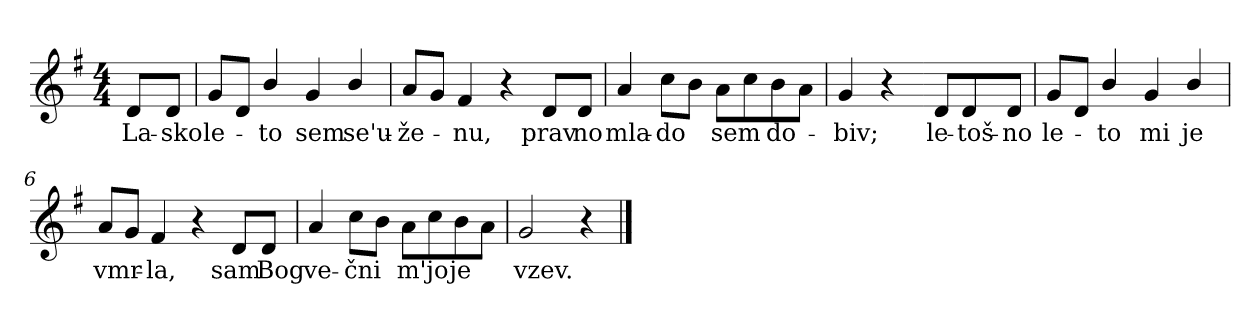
**kern	**text
*part1	*part1
*staff1	*staff1
*clefG2	*
*k[f#]	*
*G:	*
*M4/4	*
*MM79	*
=	=
8d/L	La-
8d/J	-sko
=1	=1
8g/L	le-
8d/J	.
4b/	-to
4g/	sem
4b/	se'u-
=2	=2
8a/L	-že-
8g/J	.
4f#/	-nu,
4r	.
8d/L	prav
8d/J	no
=3	=3
4a/	mla-
8cc\L	-do
8b\J	.
8a\L	sem
8cc\	.
8b\	do-
8a\J	.
=4	=4
4g/	-biv;
4r	.
=4X1-	=4X1-
8d/L	le-
8d/	-toš-
8d/J	-no
!!LO:LB:g=z
=5	=5
8g/L	le-
8d/J	.
4b/	-to
4g/	mi
4b/	je
=6	=6
8a/L	vmr-
8g/J	.
4f#/	-la,
4r	.
8d/L	sam
8d/J	Bog
=7	=7
4a/	ve-
8cc\L	-čni
8b\J	.
8a\L	m'jo
8cc\	.
8b\	je
8a\J	.
=8	=8
2g/	vzev.
4r	.
==	==
*-	*-
